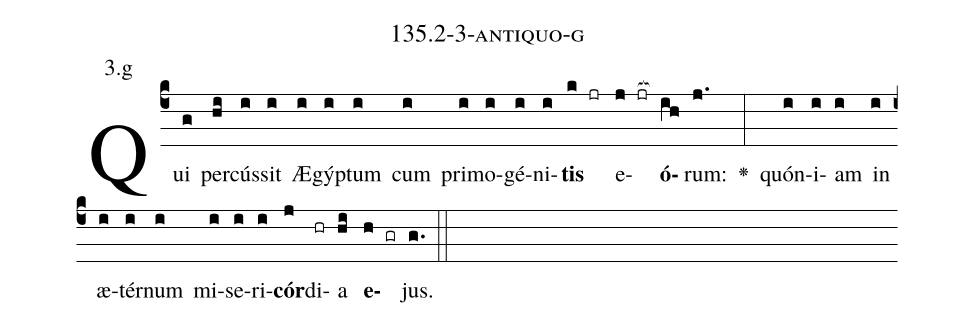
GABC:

name: 135.2-3-antiquo-g;
annotation: 3.g;
%%
(c4)Qui(g) per(hi)cús(i)sit(i) Æ(i)gýp(i)tum(i) cum(i) pri(i)mo(i)gé(i)ni(i)<b>tis</b>(k jr) e(j jr[ocb:1{])<b>ó</b>(ih[ocb:0}])rum:(j.) <v>\greheightstar</v>(:) quón(i)i(i)am(i) in(i) æ(i)tér(i)num(i) mi(i)se(i)ri(i)<b>cór</b>(j)di(hr)a(hi) <b>e</b>(h gr)jus.(g.) (::)


%E(i) u(i) o(j) u(hi) a(h) e.(g.) (::)
